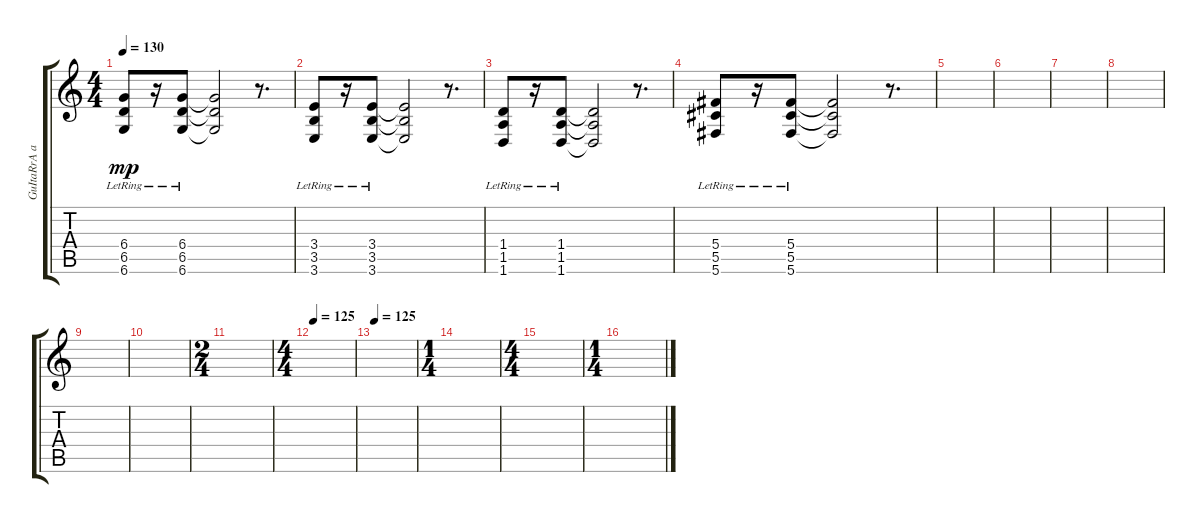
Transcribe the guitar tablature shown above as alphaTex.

\track ("GuItaRrA aUxI." "GuItaRrA a") {instrument distortionguitar}
\staff {score tabs}
\tuning (Eb4 Bb3 Gb3 Db3 Ab2 Db2) {hide}
\ts (4 4)
\tempo 130
\clef g2
\ks c
(6.4{lr} 6.5{lr} 6.6{lr}).8{dy mp} r.16 (6.4{lr} 6.5{lr} 6.6{lr}).8 (6.4{t} 6.5{t} 6.6{t}).2 r.8{d} |
(3.4{lr} 3.5{lr} 3.6{lr}).8 r.16 (3.4{lr} 3.5{lr} 3.6{lr}).8 (3.4{t} 3.5{t} 3.6{t}).2 r.8{d} |
(1.4{lr} 1.5{lr} 1.6{lr}).8 r.16 (1.4{lr} 1.5{lr} 1.6{lr}).8 (1.4{t} 1.5{t} 1.6{t}).2 r.8{d} |
(5.4{lr} 5.5{lr} 5.6{lr}).8 r.16 (5.4{lr} 5.5{lr} 5.6{lr}).8 (5.4{t} 5.5{t} 5.6{t}).2 r.8{d} |
|
|
|
|
|
|
\ts (2 4)
|
\ts (4 4)
\tempo 125
|
\tempo 125
|
\ts (1 4)
|
\ts (4 4)
|
\ts (1 4)
